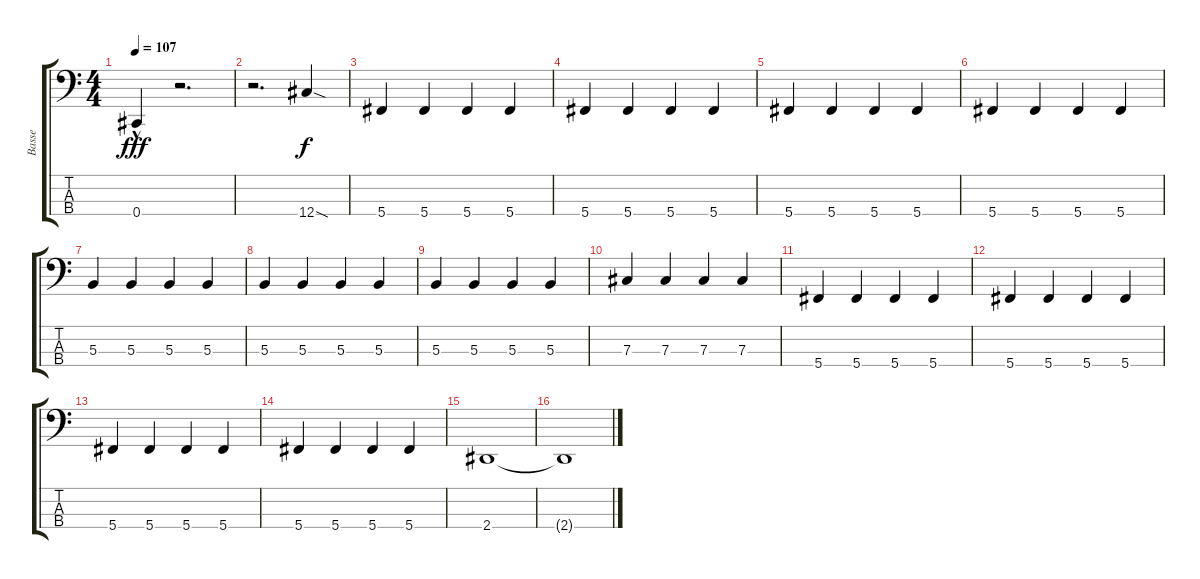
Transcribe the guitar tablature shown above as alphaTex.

\track ("Basse" "Basse") {instrument electricbassfinger}
\staff {score tabs}
\tuning (E2 B1 Gb1 Db1) {hide}
\ts (4 4)
\tempo 107
\clef f4
\ks c
0.4{hac}.4{dy fff} r.2{d} |
r.2{d} 12.4{sod}.4{dy f} |
5.4.4 5.4.4 5.4.4 5.4.4 |
5.4.4 5.4.4 5.4.4 5.4.4 |
5.4.4 5.4.4 5.4.4 5.4.4 |
5.4.4 5.4.4 5.4.4 5.4.4 |
5.3.4 5.3.4 5.3.4 5.3.4 |
5.3.4 5.3.4 5.3.4 5.3.4 |
5.3.4 5.3.4 5.3.4 5.3.4 |
7.3.4 7.3.4 7.3.4 7.3.4 |
5.4.4 5.4.4 5.4.4 5.4.4 |
5.4.4 5.4.4 5.4.4 5.4.4 |
5.4.4 5.4.4 5.4.4 5.4.4 |
5.4.4 5.4.4 5.4.4 5.4.4 |
2.4.1 |
2.4{t}.1
